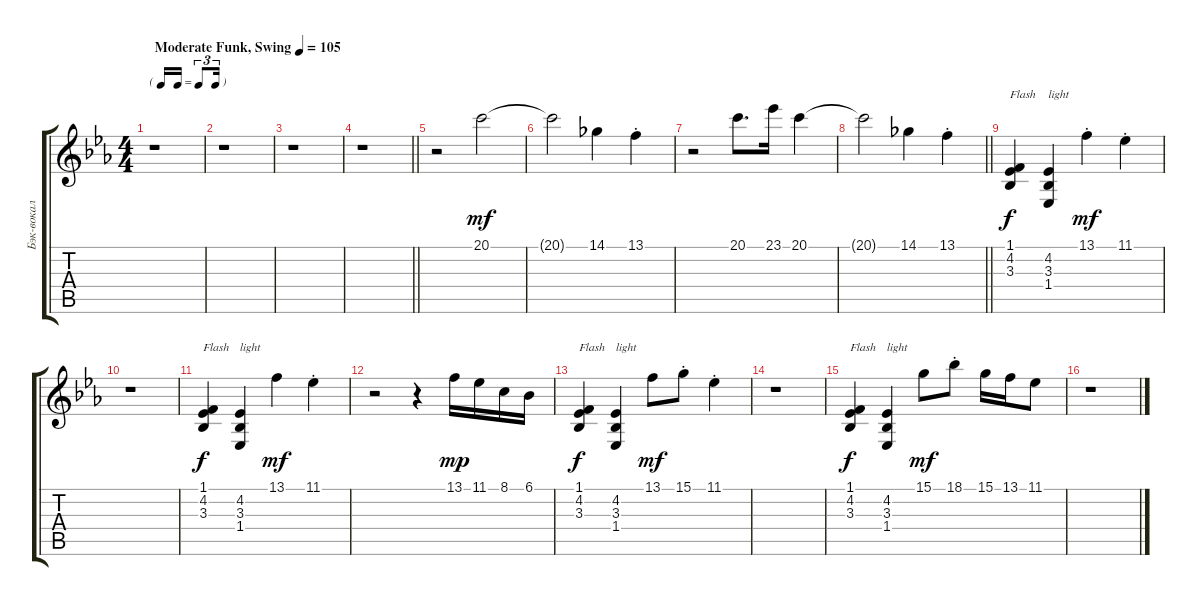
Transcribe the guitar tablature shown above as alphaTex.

\track ("Бэк-вокал" "Бэк-вокал") {instrument stringensemble1}
\staff {score tabs}
\tuning (E4 B3 G3 D3 A2 E2) {hide}
\ts (4 4)
\tf triplet16th
\tempo (105 "Moderate Funk, Swing")
\clef g2
\ks cminor
r.1{dy mf instrument stringensemble1} |
r.1 |
r.1 |
\barLineRight lightlight
r.1 |
r.2 20.1.2 |
20.1{t}.2 14.1.4 13.1{st}.4 |
r.2 20.1.8{d} 23.1.16 20.1.4 |
\barLineRight lightlight
20.1{t}.2 14.1.4 13.1{st}.4 |
(1.1 4.2 3.3).4{txt "Flash " dy f} (4.2 3.3 1.4).4{txt "light"} 13.1{st}.4{dy mf} 11.1{st}.4 |
r.1 |
(1.1 4.2 3.3).4{txt "Flash" dy f} (4.2 3.3 1.4).4{txt "light"} 13.1.4{dy mf} 11.1{st}.4 |
r.2 r.4 13.1.16{dy mp} 11.1.16 8.1.16 6.1.16 |
(1.1 4.2 3.3).4{txt "Flash" dy f} (4.2 3.3 1.4).4{txt "light"} 13.1.8{dy mf} 15.1{st}.8 11.1{st}.4 |
r.1 |
(1.1 4.2 3.3).4{txt "Flash" dy f} (4.2 3.3 1.4).4{txt "light"} 15.1.8{dy mf} 18.1{st}.8 15.1.16 13.1.16 11.1.8 |
r.1
